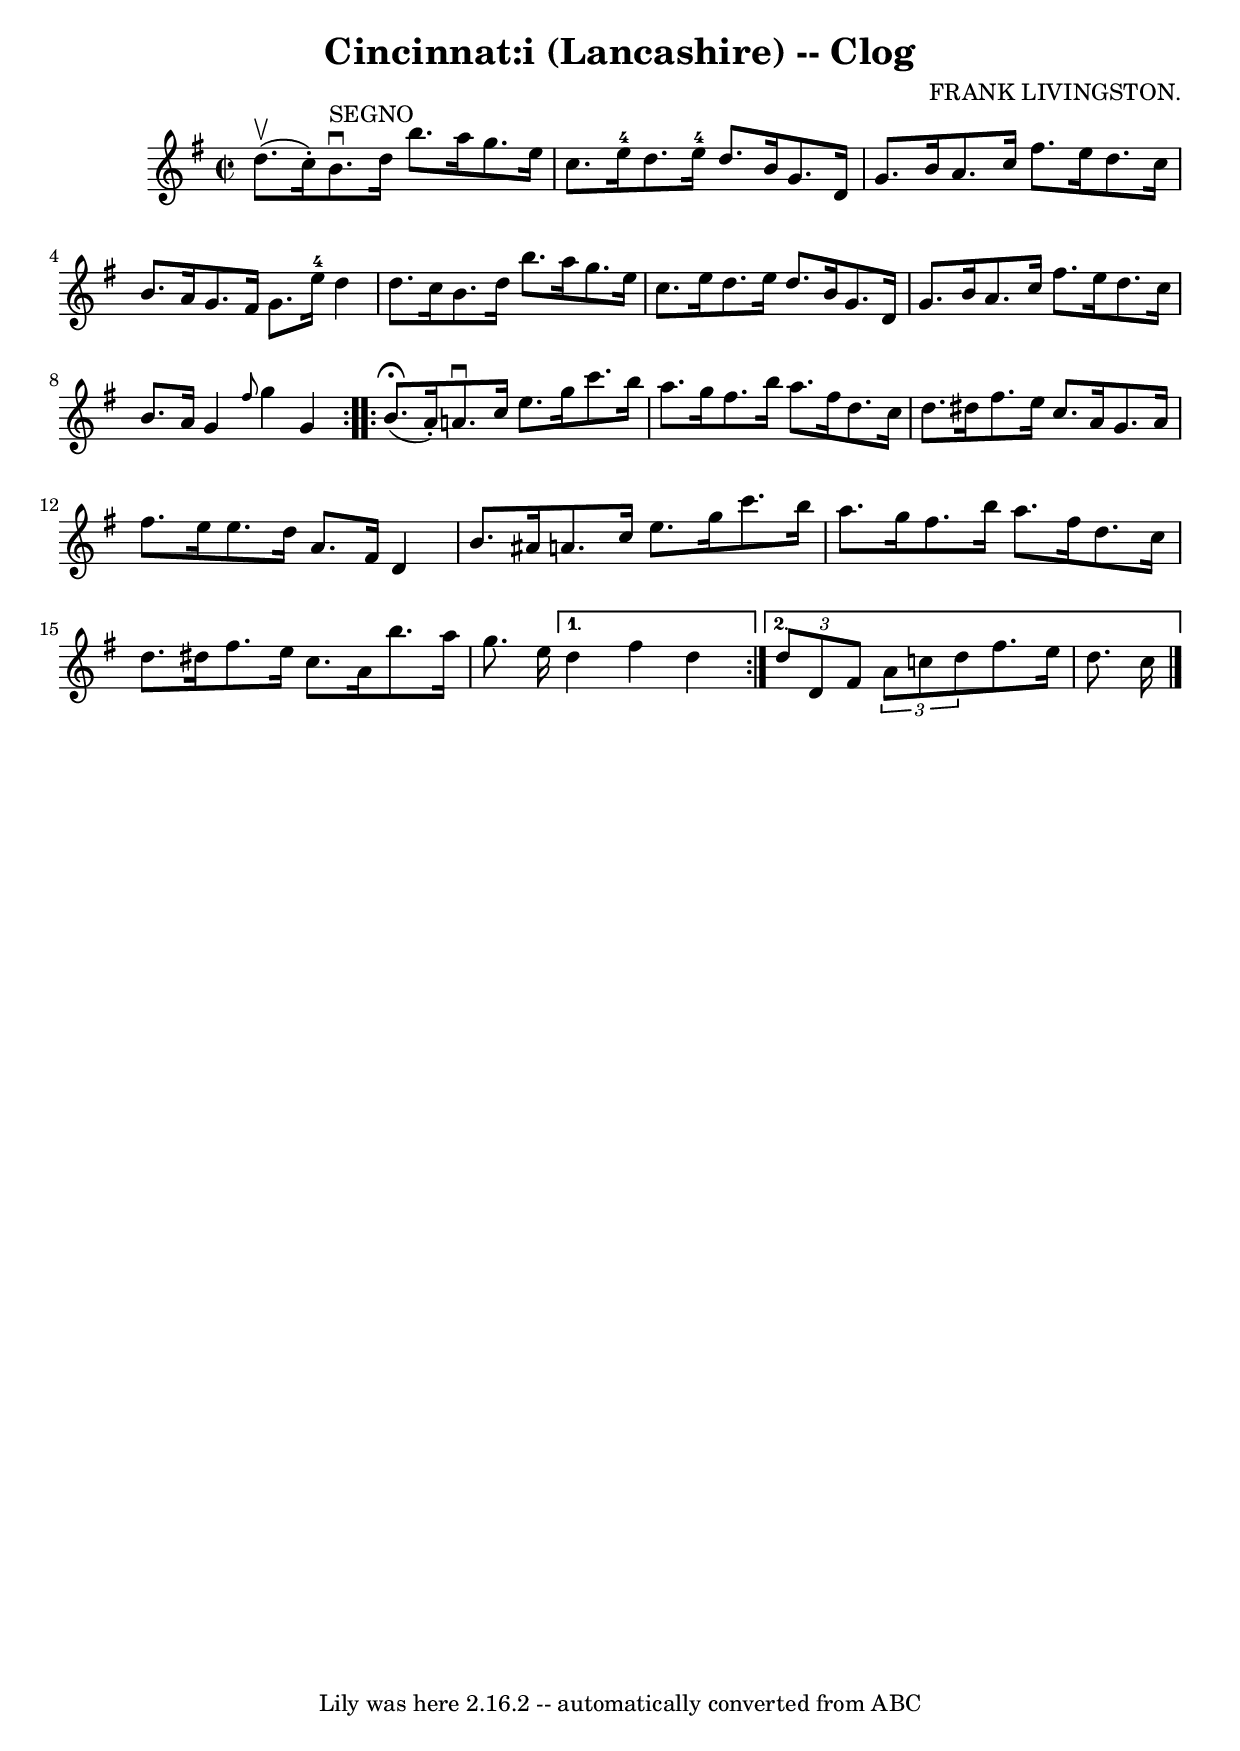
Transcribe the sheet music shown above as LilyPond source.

\version "2.16.2"
\include "Mammoth.ily"
\header {
  %% book = "Ryan's Mammoth Collection"
  composer = "FRANK LIVINGSTON."
  crossRefNumber = "1"
  footnotes = "\\\\160 952"
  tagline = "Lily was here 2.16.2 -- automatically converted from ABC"
  title = "Cincinnat:i (Lancashire) -- Clog"

}
voicedefault =  {



  \repeat volta 2 {

    \override Staff.TimeSignature #'style = #'C
    \time 2/2 
    \key g \major
    d''8.^\upbow(c''16-.)   |
    b'8.^"SEGNO"^\downbow d''16 b''8. a''16 g''8. e''16 c''8. e''16-4   |
    d''8. e''16-4 d''8. b'16 g'8. d'16 g'8.   
    b'16    |
    a'8. c''16 fis''8. e''16 d''8. c''16 b'8. 
    a'16    |
    g'8. fis'16 g'8. e''16-4 d''4 d''8.    
    c''16    |
    b'8. d''16 b''8. a''16 g''8. e''16    
    c''8. e''16    |
    d''8. e''16 d''8. b'16 g'8. d'16    
    g'8. b'16    |
    a'8. c''16 fis''8. e''16 d''8. c''16  
    b'8. a'16    |
    g'4  \grace { fis''8  
		} g''4 g'4    
  }     

  \repeat volta 2 {
    b'8.^\fermata(a'16-.) |
    a'!8.^\downbow 
    c''16 e''8. g''16 c'''8. b''16 a''8. g''16    |
    
    fis''8. b''16 a''8. fis''16 d''8. c''16 d''8. dis''16     |
    fis''8. e''16 c''8. a'16 g'8. a'16 fis''8.    
    e''16    |
    e''8. d''16 a'8. fis'16 d'4 b'8. ais'16  |
    a'!8. c''16 e''8. g''16 c'''8. b''16 a''8.    
    g''16    |
    fis''8. b''16 a''8. fis''16 d''8. c''16    
    d''8. dis''16    |
    fis''8. e''16 c''8. a'16 b''8.    
    a''16 g''8. e''16    
  } \alternative{{ d''4 fis''4 d''4  
		 } {   
		   \times 2/3 { d''8 d'8 fis'8  
			      }   \times 2/3 { a'8 c''!8 d''8  
					     } 
		   fis''8. e''16 d''8. c''16        \bar "|."   
		 }
	       }

}

\score{
  <<

    \context Staff="default"
    {
      \voicedefault 
      
    }

  >>
  \layout {
    
  }
  \midi {
  }

}
